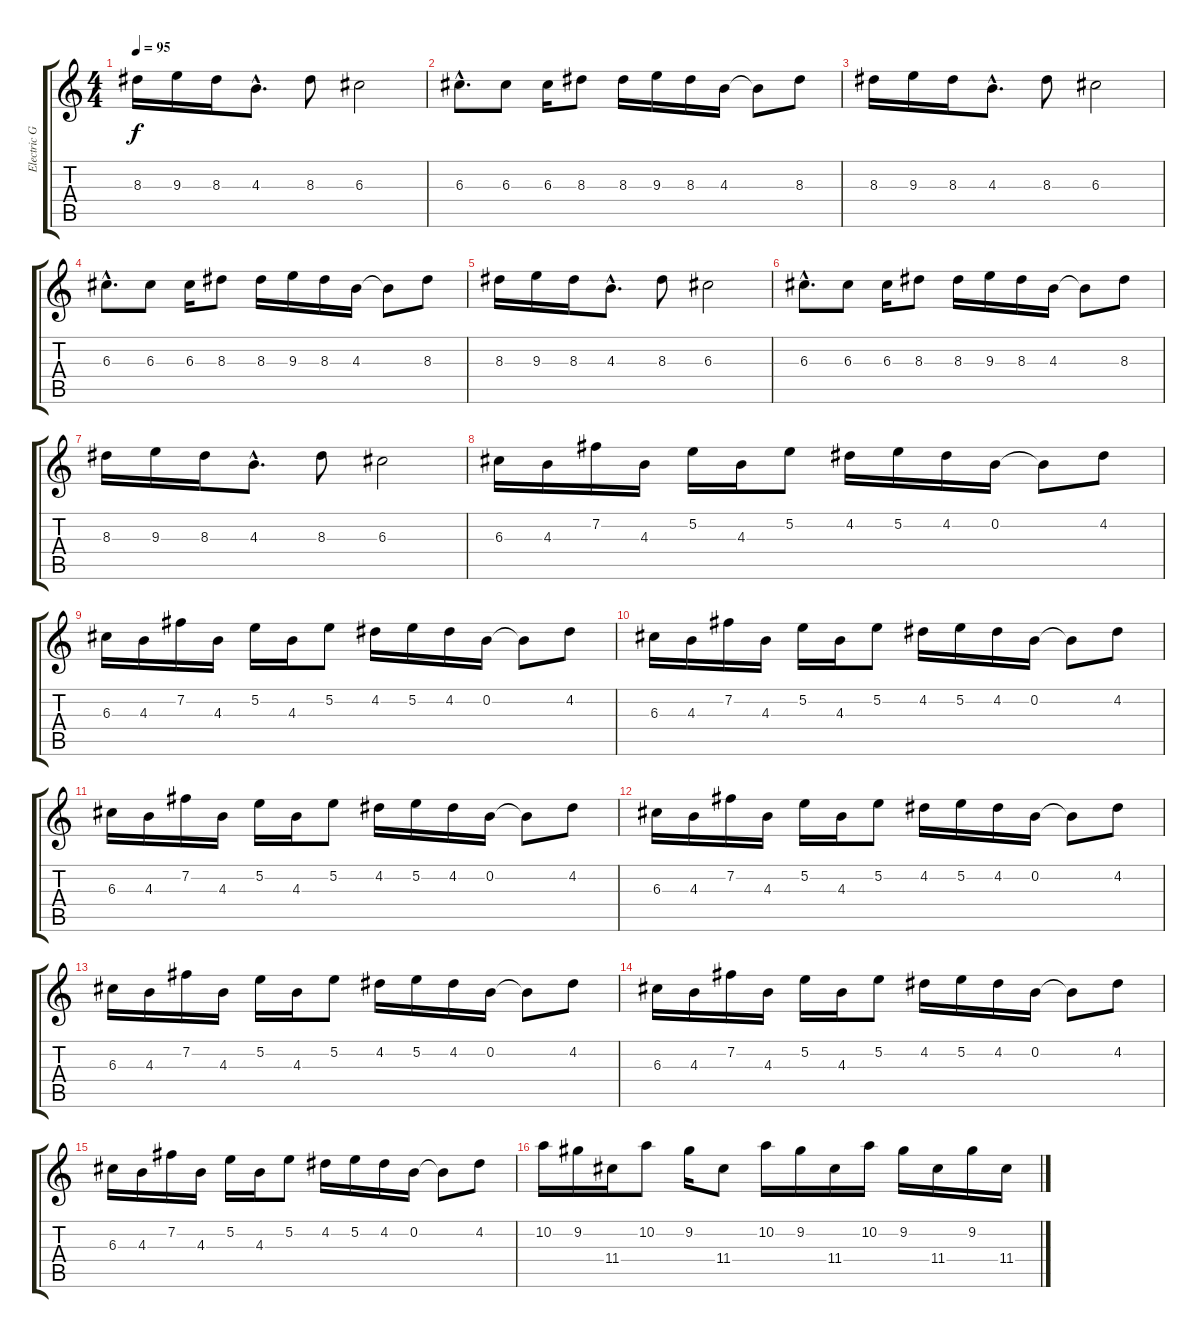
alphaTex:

\track ("Electric Guitar (Lead)" "Electric G") {instrument distortionguitar}
\staff {score tabs}
\tuning (E4 B3 G3 D3 A2 E2) {hide}
\ts (4 4)
\tempo 95
\clef g2
\ks c
8.3.16{dy f} 9.3.16 8.3.16 4.3{hac}.8{d} 8.3.8 6.3.2 |
6.3{hac}.8{d} 6.3.8 6.3.16 8.3.8 8.3.16 9.3.16 8.3.16 4.3.16 4.3{t}.8 8.3.8 |
8.3.16 9.3.16 8.3.16 4.3{hac}.8{d} 8.3.8 6.3.2 |
6.3{hac}.8{d} 6.3.8 6.3.16 8.3.8 8.3.16 9.3.16 8.3.16 4.3.16 4.3{t}.8 8.3.8 |
8.3.16 9.3.16 8.3.16 4.3{hac}.8{d} 8.3.8 6.3.2 |
6.3{hac}.8{d} 6.3.8 6.3.16 8.3.8 8.3.16 9.3.16 8.3.16 4.3.16 4.3{t}.8 8.3.8 |
8.3.16 9.3.16 8.3.16 4.3{hac}.8{d} 8.3.8 6.3.2 |
6.3.16{volume 11 instrument electricguitarclean} 4.3.16 7.2.16 4.3.16 5.2.16 4.3.16 5.2.8 4.2.16 5.2.16 4.2.16 0.2.16 0.2{t}.8 4.2.8 |
6.3.16{volume 11 instrument electricguitarclean} 4.3.16 7.2.16 4.3.16 5.2.16 4.3.16 5.2.8 4.2.16 5.2.16 4.2.16 0.2.16 0.2{t}.8 4.2.8 |
6.3.16{volume 11 instrument electricguitarclean} 4.3.16 7.2.16 4.3.16 5.2.16 4.3.16 5.2.8 4.2.16 5.2.16 4.2.16 0.2.16 0.2{t}.8 4.2.8 |
6.3.16{volume 11 instrument electricguitarclean} 4.3.16 7.2.16 4.3.16 5.2.16 4.3.16 5.2.8 4.2.16 5.2.16 4.2.16 0.2.16 0.2{t}.8 4.2.8 |
6.3.16{volume 11 instrument electricguitarclean} 4.3.16 7.2.16 4.3.16 5.2.16 4.3.16 5.2.8 4.2.16 5.2.16 4.2.16 0.2.16 0.2{t}.8 4.2.8 |
6.3.16{volume 11 instrument electricguitarclean} 4.3.16 7.2.16 4.3.16 5.2.16 4.3.16 5.2.8 4.2.16 5.2.16 4.2.16 0.2.16 0.2{t}.8 4.2.8 |
6.3.16{volume 11 instrument electricguitarclean} 4.3.16 7.2.16 4.3.16 5.2.16 4.3.16 5.2.8 4.2.16 5.2.16 4.2.16 0.2.16 0.2{t}.8 4.2.8 |
6.3.16{volume 11 instrument electricguitarclean} 4.3.16 7.2.16 4.3.16 5.2.16 4.3.16 5.2.8 4.2.16 5.2.16 4.2.16 0.2.16 0.2{t}.8 4.2.8 |
10.2.16{volume 16 instrument distortionguitar} 9.2.16 11.4.16 10.2.8 9.2.16 11.4.8 10.2.16 9.2.16 11.4.16 10.2.16 9.2.16 11.4.16 9.2.16 11.4.16
